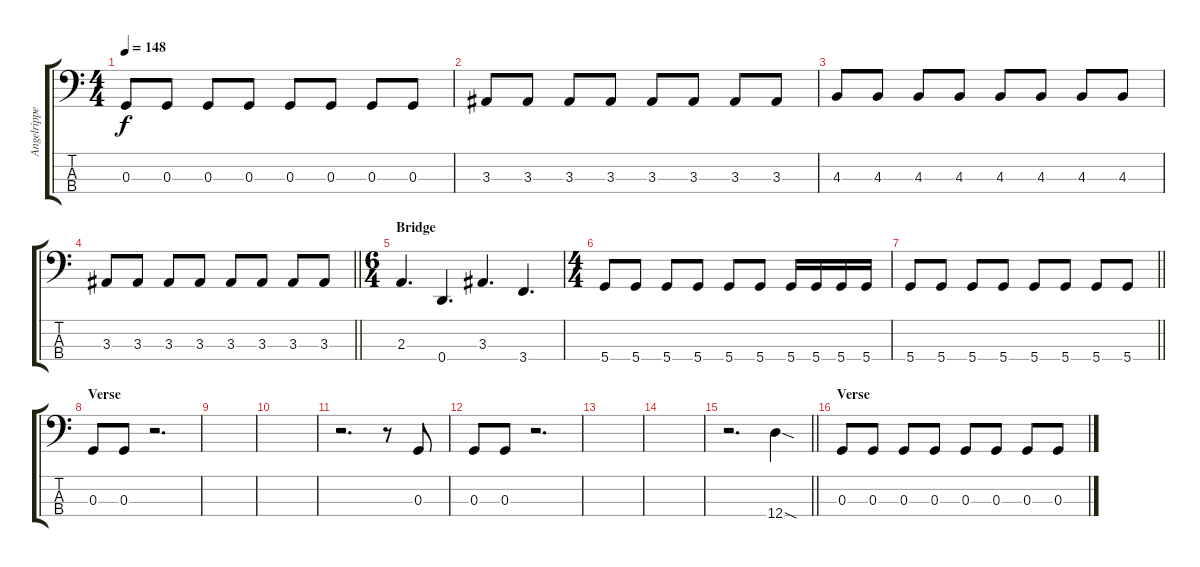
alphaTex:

\track ("Angelripper" "Angelrippe") {instrument electricbasspick}
\staff {score tabs}
\tuning (F2 C2 G1 D1) {hide}
\ts (4 4)
\tempo 148
\clef f4
\ks c
0.3.8{dy f} 0.3.8 0.3.8 0.3.8 0.3.8 0.3.8 0.3.8 0.3.8 |
3.3.8 3.3.8 3.3.8 3.3.8 3.3.8 3.3.8 3.3.8 3.3.8 |
4.3.8 4.3.8 4.3.8 4.3.8 4.3.8 4.3.8 4.3.8 4.3.8 |
\barLineRight lightlight
3.3.8 3.3.8 3.3.8 3.3.8 3.3.8 3.3.8 3.3.8 3.3.8 |
\ts (6 4)
\section ("" "Bridge")
2.3.4{d} 0.4.4{d} 3.3.4{d} 3.4.4{d} |
\ts (4 4)
5.4.8 5.4.8 5.4.8 5.4.8 5.4.8 5.4.8 5.4.16 5.4.16 5.4.16 5.4.16 |
\barLineRight lightlight
5.4.8 5.4.8 5.4.8 5.4.8 5.4.8 5.4.8 5.4.8 5.4.8 |
\section ("" "Verse")
0.3.8 0.3.8 r.2{d} |
|
|
r.2{d} r.8 0.3.8 |
0.3.8 0.3.8 r.2{d} |
|
|
\barLineRight lightlight
r.2{d} 12.4{sod}.4 |
\section ("" "Verse")
0.3.8 0.3.8 0.3.8 0.3.8 0.3.8 0.3.8 0.3.8 0.3.8
